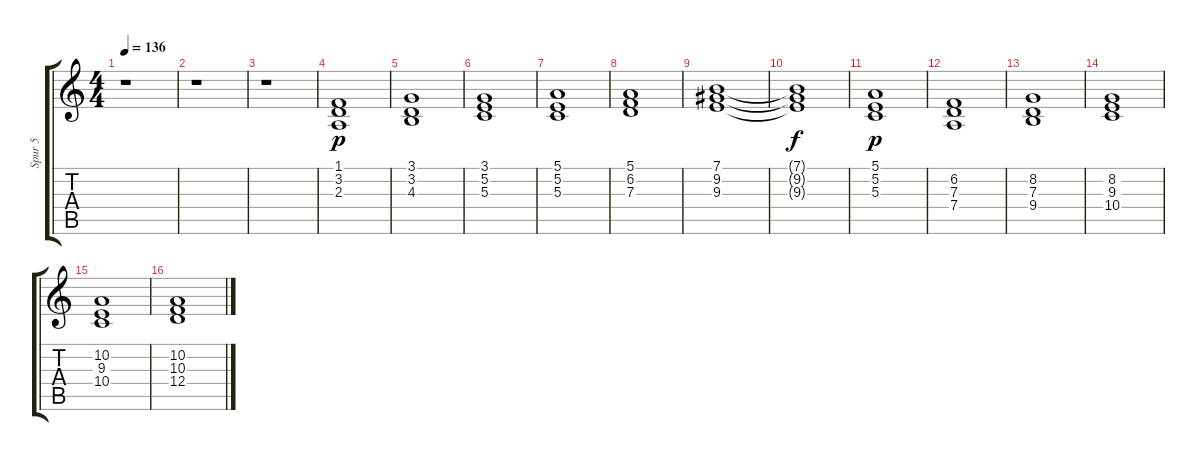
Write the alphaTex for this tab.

\track ("Spur 5" "Spur 5") {instrument acousticgrandpiano}
\staff {score tabs}
\tuning (E4 B3 G3 D3 A2 E2) {hide}
\ts (4 4)
\tempo 136
\clef g2
\ks c
r.1{dy f} |
r.1 |
r.1 |
(1.1 3.2 2.3).1{dy p} |
(3.1 3.2 4.3).1 |
(3.1 5.2 5.3).1 |
(5.1 5.2 5.3).1 |
(5.1 6.2 7.3).1 |
(7.1 9.2 9.3).1 |
(7.1{t} 9.2{t} 9.3{t}).1{dy f} |
(5.1 5.2 5.3).1{dy p} |
(6.2 7.3 7.4).1 |
(8.2 7.3 9.4).1 |
(8.2 9.3 10.4).1 |
(10.2 9.3 10.4).1 |
(10.2 10.3 12.4).1
